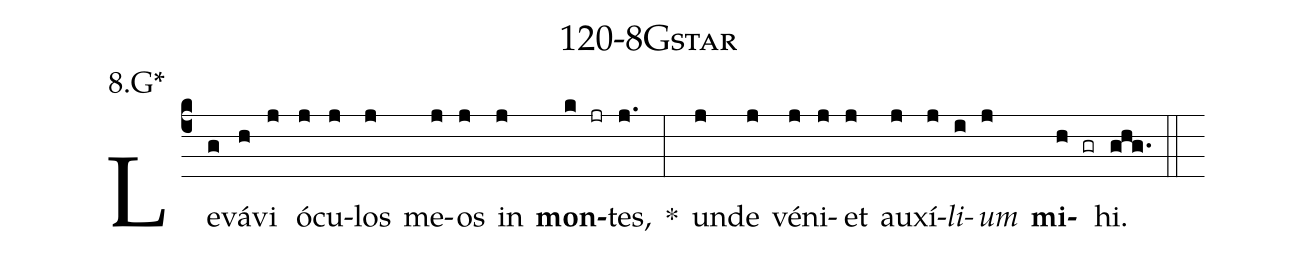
name: 120-8Gstar;
annotation: 8.G*;
%%
(c4)Le(g)vá(h)vi(j) ó(j)cu(j)los(j) me(j)os(j) in(j) <b>mon</b>(k jr)tes,(j.) <sp>*</sp>(:) un(j)de(j) vé(j)ni(j)et(j) au(j)xí(j)<i>li</i>(i)<i>um</i>(j) <b>mi</b>(h gr)hi.(ghg.) (::)
